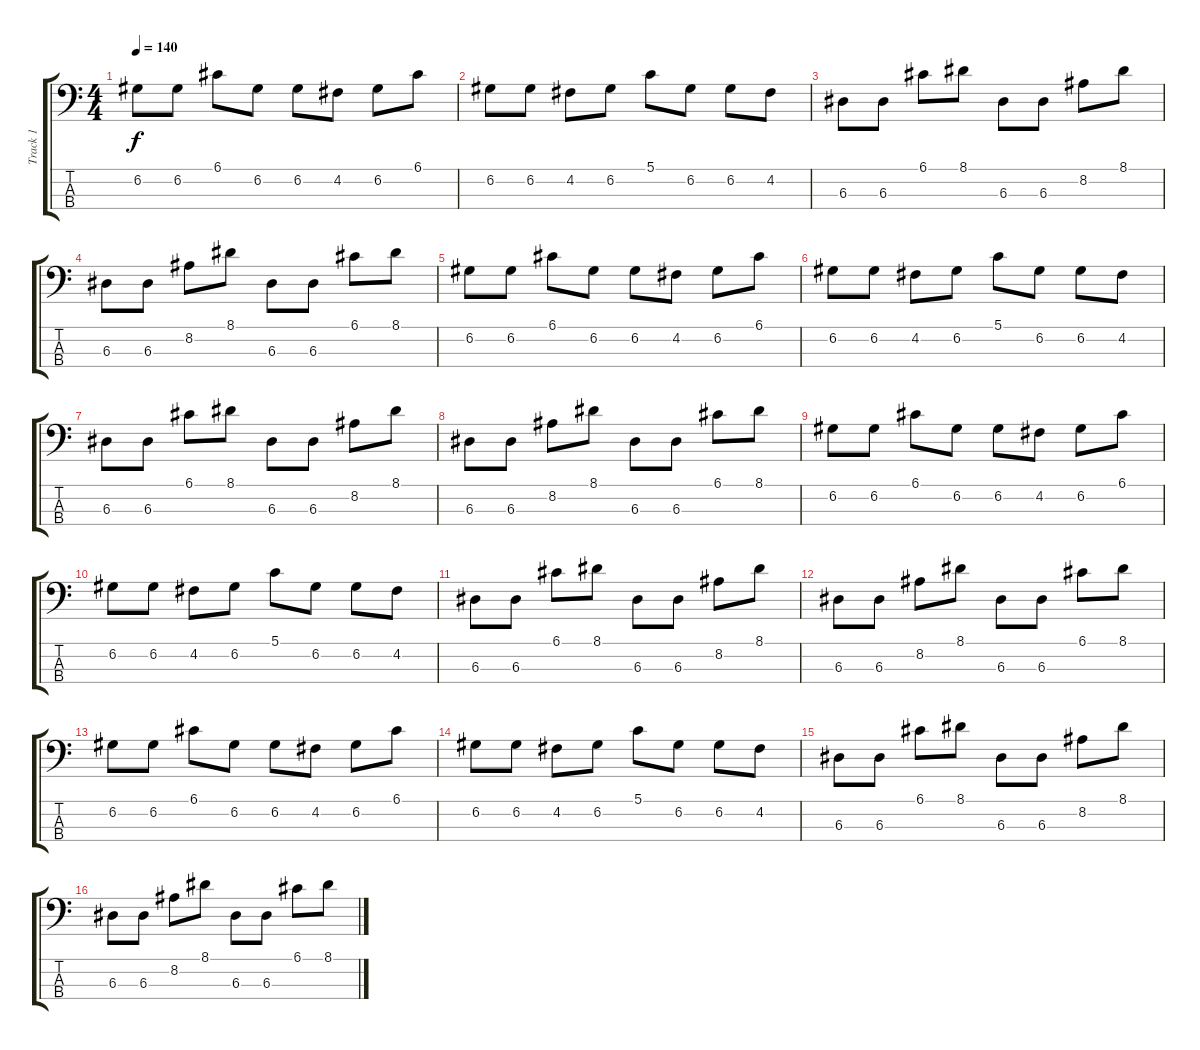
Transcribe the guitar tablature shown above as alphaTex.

\track ("Track 1" "Track 1") {instrument electricbasspick}
\staff {score tabs}
\tuning (G2 D2 A1 E1) {hide}
\ts (4 4)
\tempo 140
\clef f4
\ks c
6.2.8{dy f} 6.2.8 6.1.8 6.2.8 6.2.8 4.2.8 6.2.8 6.1.8 |
6.2.8 6.2.8 4.2.8 6.2.8 5.1.8 6.2.8 6.2.8 4.2.8 |
6.3.8 6.3.8 6.1.8 8.1.8 6.3.8 6.3.8 8.2.8 8.1.8 |
6.3.8 6.3.8 8.2.8 8.1.8 6.3.8 6.3.8 6.1.8 8.1.8 |
6.2.8 6.2.8 6.1.8 6.2.8 6.2.8 4.2.8 6.2.8 6.1.8 |
6.2.8 6.2.8 4.2.8 6.2.8 5.1.8 6.2.8 6.2.8 4.2.8 |
6.3.8 6.3.8 6.1.8 8.1.8 6.3.8 6.3.8 8.2.8 8.1.8 |
6.3.8 6.3.8 8.2.8 8.1.8 6.3.8 6.3.8 6.1.8 8.1.8 |
6.2.8 6.2.8 6.1.8 6.2.8 6.2.8 4.2.8 6.2.8 6.1.8 |
6.2.8 6.2.8 4.2.8 6.2.8 5.1.8 6.2.8 6.2.8 4.2.8 |
6.3.8 6.3.8 6.1.8 8.1.8 6.3.8 6.3.8 8.2.8 8.1.8 |
6.3.8 6.3.8 8.2.8 8.1.8 6.3.8 6.3.8 6.1.8 8.1.8 |
6.2.8 6.2.8 6.1.8 6.2.8 6.2.8 4.2.8 6.2.8 6.1.8 |
6.2.8 6.2.8 4.2.8 6.2.8 5.1.8 6.2.8 6.2.8 4.2.8 |
6.3.8 6.3.8 6.1.8 8.1.8 6.3.8 6.3.8 8.2.8 8.1.8 |
6.3.8 6.3.8 8.2.8 8.1.8 6.3.8 6.3.8 6.1.8 8.1.8
